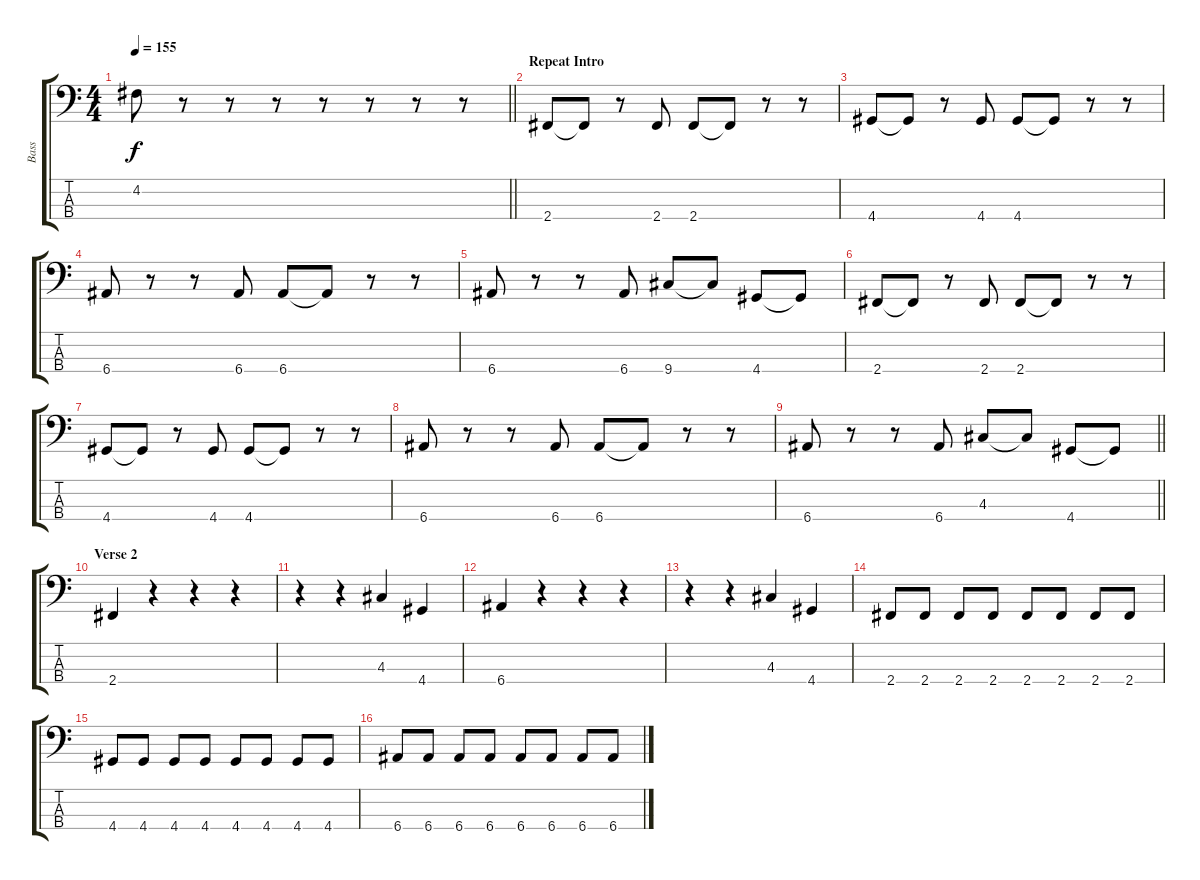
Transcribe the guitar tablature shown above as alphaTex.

\track ("Bass" "Bass") {instrument electricbasspick}
\staff {score tabs}
\tuning (G2 D2 A1 E1) {hide}
\ts (4 4)
\tempo 155
\clef f4
\barLineRight lightlight
\ks c
4.2.8{dy f} r.8 r.8 r.8 r.8 r.8 r.8 r.8 |
\section ("" "Repeat Intro")
2.4.8 2.4{t}.8 r.8 2.4.8 2.4.8 2.4{t}.8 r.8 r.8 |
4.4.8 4.4{t}.8 r.8 4.4.8 4.4.8 4.4{t}.8 r.8 r.8 |
6.4.8 r.8 r.8 6.4.8 6.4.8 6.4{t}.8 r.8 r.8 |
6.4.8 r.8 r.8 6.4.8 9.4.8 9.4{t}.8 4.4.8 4.4{t}.8 |
2.4.8 2.4{t}.8 r.8 2.4.8 2.4.8 2.4{t}.8 r.8 r.8 |
4.4.8 4.4{t}.8 r.8 4.4.8 4.4.8 4.4{t}.8 r.8 r.8 |
6.4.8 r.8 r.8 6.4.8 6.4.8 6.4{t}.8 r.8 r.8 |
\barLineRight lightlight
6.4.8 r.8 r.8 6.4.8 4.3.8 4.3{t}.8 4.4.8 4.4{t}.8 |
\section ("" "Verse 2")
2.4.4 r.4 r.4 r.4 |
r.4 r.4 4.3.4 4.4.4 |
6.4.4 r.4 r.4 r.4 |
r.4 r.4 4.3.4 4.4.4 |
2.4.8 2.4.8 2.4.8 2.4.8 2.4.8 2.4.8 2.4.8 2.4.8 |
4.4.8 4.4.8 4.4.8 4.4.8 4.4.8 4.4.8 4.4.8 4.4.8 |
6.4.8 6.4.8 6.4.8 6.4.8 6.4.8 6.4.8 6.4.8 6.4.8
